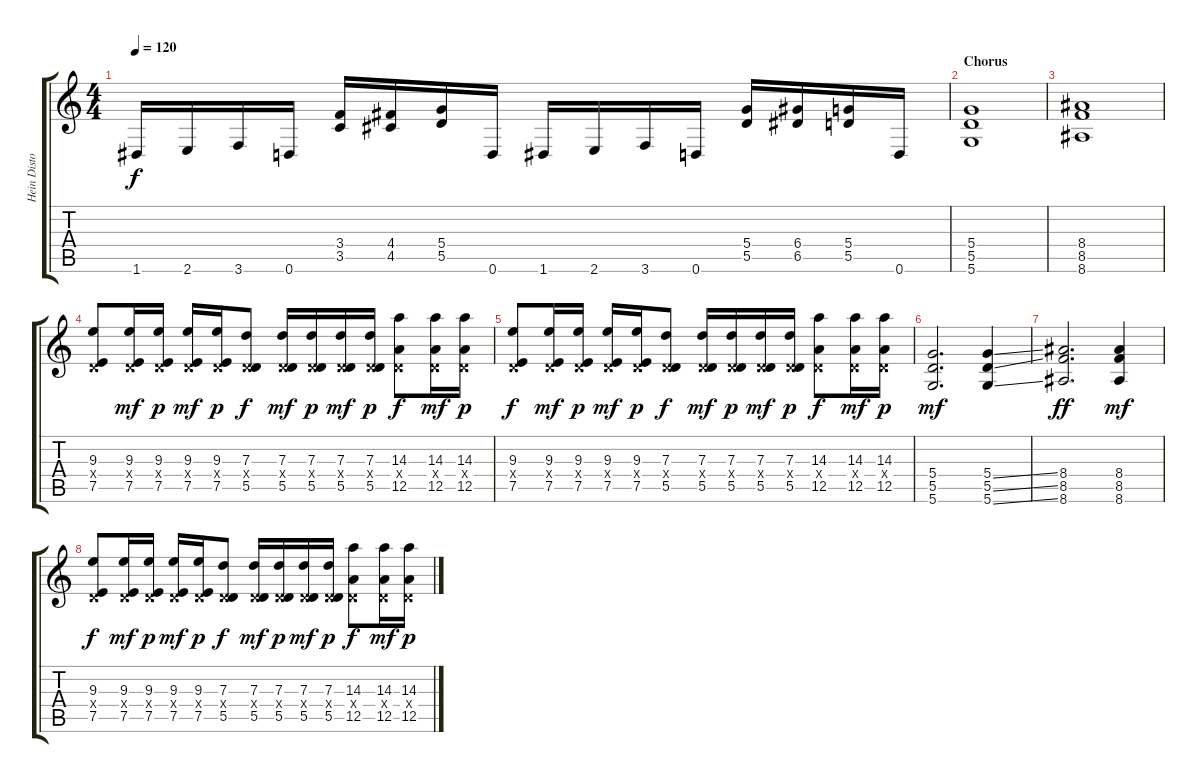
\track ("Hein Distortion 2" "Hein Disto") {instrument distortionguitar}
\staff {score tabs}
\tuning (E4 B3 G3 D3 A2 D2) {hide}
\ts (4 4)
\tempo 120
\clef g2
\ks c
1.6.16{dy f} 2.6.16 3.6.16 0.6.16 (3.4 3.5).16 (4.4 4.5).16 (5.4 5.5).16 0.6.16 1.6.16 2.6.16 3.6.16 0.6.16 (5.4 5.5).16 (6.4 6.5).16 (5.4 5.5).16 0.6.16 |
\section ("" "Chorus")
(5.4 5.5 5.6).1 |
(8.4 8.5 8.6).1 |
(9.3 0.4{x} 7.5).8 (9.3 0.4{x} 7.5).16{dy mf} (9.3 0.4{x} 7.5).16{dy p} (9.3 0.4{x} 7.5).16{dy mf} (9.3 0.4{x} 7.5).16{dy p} (7.3 0.4{x} 5.5).8{dy f} (7.3 0.4{x} 5.5).16{dy mf} (7.3 0.4{x} 5.5).16{dy p} (7.3 0.4{x} 5.5).16{dy mf} (7.3 0.4{x} 5.5).16{dy p} (14.3 0.4{x} 12.5).8{dy f} (14.3 0.4{x} 12.5).16{dy mf} (14.3 0.4{x} 12.5).16{dy p} |
(9.3 0.4{x} 7.5).8{dy f} (9.3 0.4{x} 7.5).16{dy mf} (9.3 0.4{x} 7.5).16{dy p} (9.3 0.4{x} 7.5).16{dy mf} (9.3 0.4{x} 7.5).16{dy p} (7.3 0.4{x} 5.5).8{dy f} (7.3 0.4{x} 5.5).16{dy mf} (7.3 0.4{x} 5.5).16{dy p} (7.3 0.4{x} 5.5).16{dy mf} (7.3 0.4{x} 5.5).16{dy p} (14.3 0.4{x} 12.5).8{dy f} (14.3 0.4{x} 12.5).16{dy mf} (14.3 0.4{x} 12.5).16{dy p} |
(5.4 5.5 5.6).2{d dy mf} (5.4{ss} 5.5{ss} 5.6{ss}).4 |
(8.4 8.5 8.6).2{d dy ff} (8.4 8.5 8.6).4{dy mf} |
(9.3 0.4{x} 7.5).8{dy f} (9.3 0.4{x} 7.5).16{dy mf} (9.3 0.4{x} 7.5).16{dy p} (9.3 0.4{x} 7.5).16{dy mf} (9.3 0.4{x} 7.5).16{dy p} (7.3 0.4{x} 5.5).8{dy f} (7.3 0.4{x} 5.5).16{dy mf} (7.3 0.4{x} 5.5).16{dy p} (7.3 0.4{x} 5.5).16{dy mf} (7.3 0.4{x} 5.5).16{dy p} (14.3 0.4{x} 12.5).8{dy f} (14.3 0.4{x} 12.5).16{dy mf} (14.3 0.4{x} 12.5).16{dy p}
